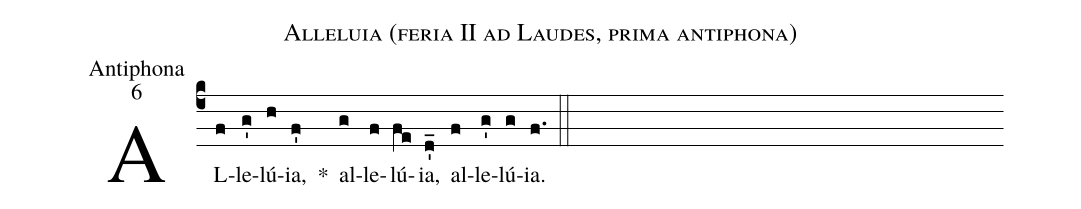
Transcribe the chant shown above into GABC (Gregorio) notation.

name: Alleluia (feria II ad Laudes, prima antiphona);
office-part: Antiphona;
mode: 6;
%%
(c4)
AL(f)le(g')lú(h)ia,(f') *()
al(g)le(f)lú(fe)ia,(d_') al(f)le(g')lú(g)ia.(f.) (::)
